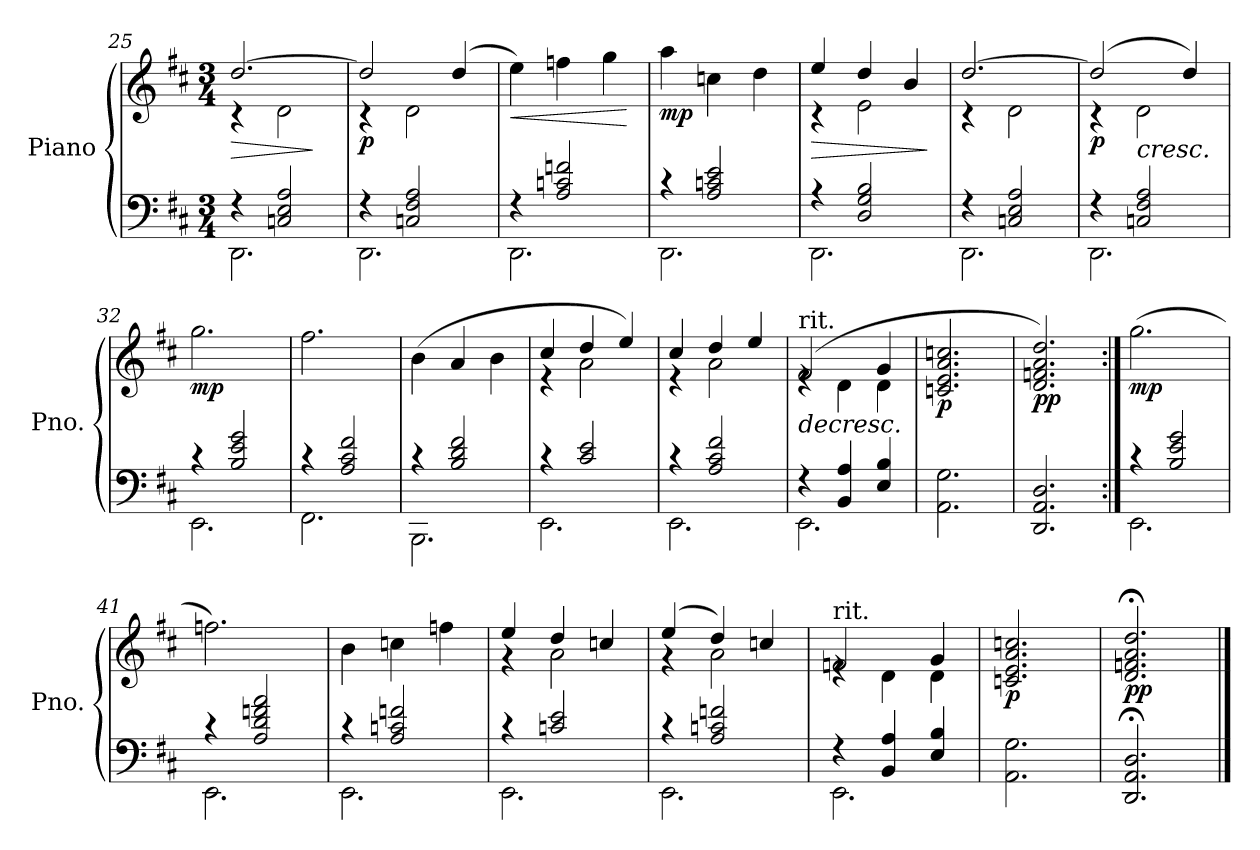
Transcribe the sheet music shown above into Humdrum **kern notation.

**kern	**kern	**dynam
*part1	*part1	*part1
*staff2	*staff1	*staff1/2
*I"Piano	*	*
*I'Pno.	*	*
*clefF4	*clefG2	*
*k[f#c#]	*k[f#c#]	*
*M3/4	*M3/4	*
=25	=25	=25
*^	*	*
!	!	!	!LO:HP:b
*	*	*^	*
4r	2.DD\	[2.dd/	4r	>
2Cn/ 2E/ 2A/	.	.	2d\	.
*v	*v	*	*	*
*	*v	*v	*
.	.	]
=26	=26	=26
*^	*^	*
!	!	!	!	!LO:DY:b
4r	2.DD\	2dd/]	4r	p
2Cn/ 2F#/ 2A/	.	.	2d\	.
.	.	(4dd/	.	.
*	*	*v	*v	*
=27	=27	=27	=27
!	!	!	!LO:HP:b
4r	2.DD\	4ee\)	<
2A/ 2cn/ 2fn/	.	4ffn\	.
.	.	4gg\	.
*v	*v	*	*
.	.	[
=28	=28	=28
*^	*	*
!	!	!	!LO:DY:b
4r	2.DD\	4aa\	mp
2A/ 2cn/ 2e/	.	4ccn\	.
.	.	4dd\	.
=29	=29	=29	=29
!	!	!	!LO:HP:b
*	*	*^	*
4r	2.DD\	4ee/	4r	>
2D/ 2G/ 2B/	.	4dd/	2e\	.
.	.	4b/	.	.
*v	*v	*	*	*
*	*v	*v	*
.	.	]
!!LO:LB:g=z
=30	=30	=30
*^	*^	*
4r	2.DD\	[2.dd/	4r	.
2Cn/ 2E/ 2A/	.	.	2d\	.
=31	=31	=31	=31	=31
!	!	!	!	!LO:DY:b
4r	2.DD\	(2dd/]	4r	p
!	!	!	!	!LO:HP:b
2Cn/ 2F#/ 2A/	.	.	2d\	<
.	.	4dd/)	.	.
*	*	*v	*v	*
=32	=32	=32	=32
!	!	!	!LO:DY:b
4r	2.EE\	2.gg\	mp
2B/ 2e/ 2g/	.	.	.
=33	=33	=33	=33
4r	2.FF#\	2.ff#\	.
2A/ 2c#/ 2f#/	.	.	.
=34	=34	=34	=34
4r	2.BBB\	(4b\	.
2B/ 2d/ 2f#/	.	4a/	.
.	.	4b\	.
=35	=35	=35	=35
*	*	*^	*
4r	2.EE\	4cc#/	4r	.
2c#/ 2e/	.	4dd/	2a\	.
.	.	4ee/)	.	.
!!LO:LB:g=z	!!
=36	=36	=36	=36	=36
4r	2.EE\	4cc#/	4r	.
2A/ 2c#/ 2f#/	.	4dd/	2a\	.
.	.	4ee/	.	.
=37	=37	=37	=37	=37
!	!	!LO:TX:a:t=rit.	!	!
!	!	!	!	!LO:HP:b
4r	2.EE\	(2f#/	4re	>
4BB/ 4A/	.	.	4d\	.
4E/ 4B/	.	4g/	4d\	.
*v	*v	*	*	*
*	*v	*v	*
.	.	[
=38	=38	=38
*	*MM50	*
!	!	!LO:DY:b
2.AA\ 2.G\	2.cn/ 2.e/ 2.a/ 2.ccn/	p
=39	=39	=39
*	*MM35	*
!	!	!LO:DY:b
2.DD/ 2.AA/ 2.D/	2.d/ 2.fn/ 2.a/ 2.dd/)	pp
=40:|!	=40:|!	=40:|!
*	*MM68	*
*^	*	*
!	!	!	!LO:DY:b
4r	2.EE\	(2.gg\	mp
2B/ 2e/ 2g/	.	.	.
=41	=41	=41	=41
4r	2.EE\	2.ffn\)	.
2A/ 2d/ 2fn/ 2a/	.	.	.
!!LO:LB:g=z
=42	=42	=42	=42
4r	2.EE\	4b\	.
2A/ 2cn/ 2fn/	.	4ccn\	.
.	.	4ffn\	.
=43	=43	=43	=43
*	*	*^	*
4r	2.EE\	4ee/	4r	.
2cn/ 2e/	.	4dd/	2a\	.
.	.	4ccn/	.	.
=44	=44	=44	=44	=44
4r	2.EE\	(4ee/	4r	.
2A/ 2cn/ 2fn/	.	4dd/)	2a\	.
.	.	4ccn/	.	.
*v	*v	*	*	*
*	*v	*v	*
.	.	]
=45	=45	=45
*^	*^	*
!	!	!LO:TX:a:t=rit.	!	!
4r	2.EE\	2fn/	4re	.
4BB/ 4A/	.	.	4d\	.
4E/ 4B/	.	4g/	4d\	.
*v	*v	*	*	*
*	*v	*v	*
=46	=46	=46
*	*MM47	*
*	*^	*
!	!	!	!LO:DY:b
*	*v	*v	*
2.AA\ 2.G\	2.cn/ 2.e/ 2.a/ 2.ccn/	p
=47	=47	=47
*	*MM25	*
!	!	!LO:DY:b
2.DD/; 2.AA/; 2.D/;	2.d/;< 2.fn/;< 2.a/;< 2.dd/;<	pp
==	==	==
*-	*-	*-
